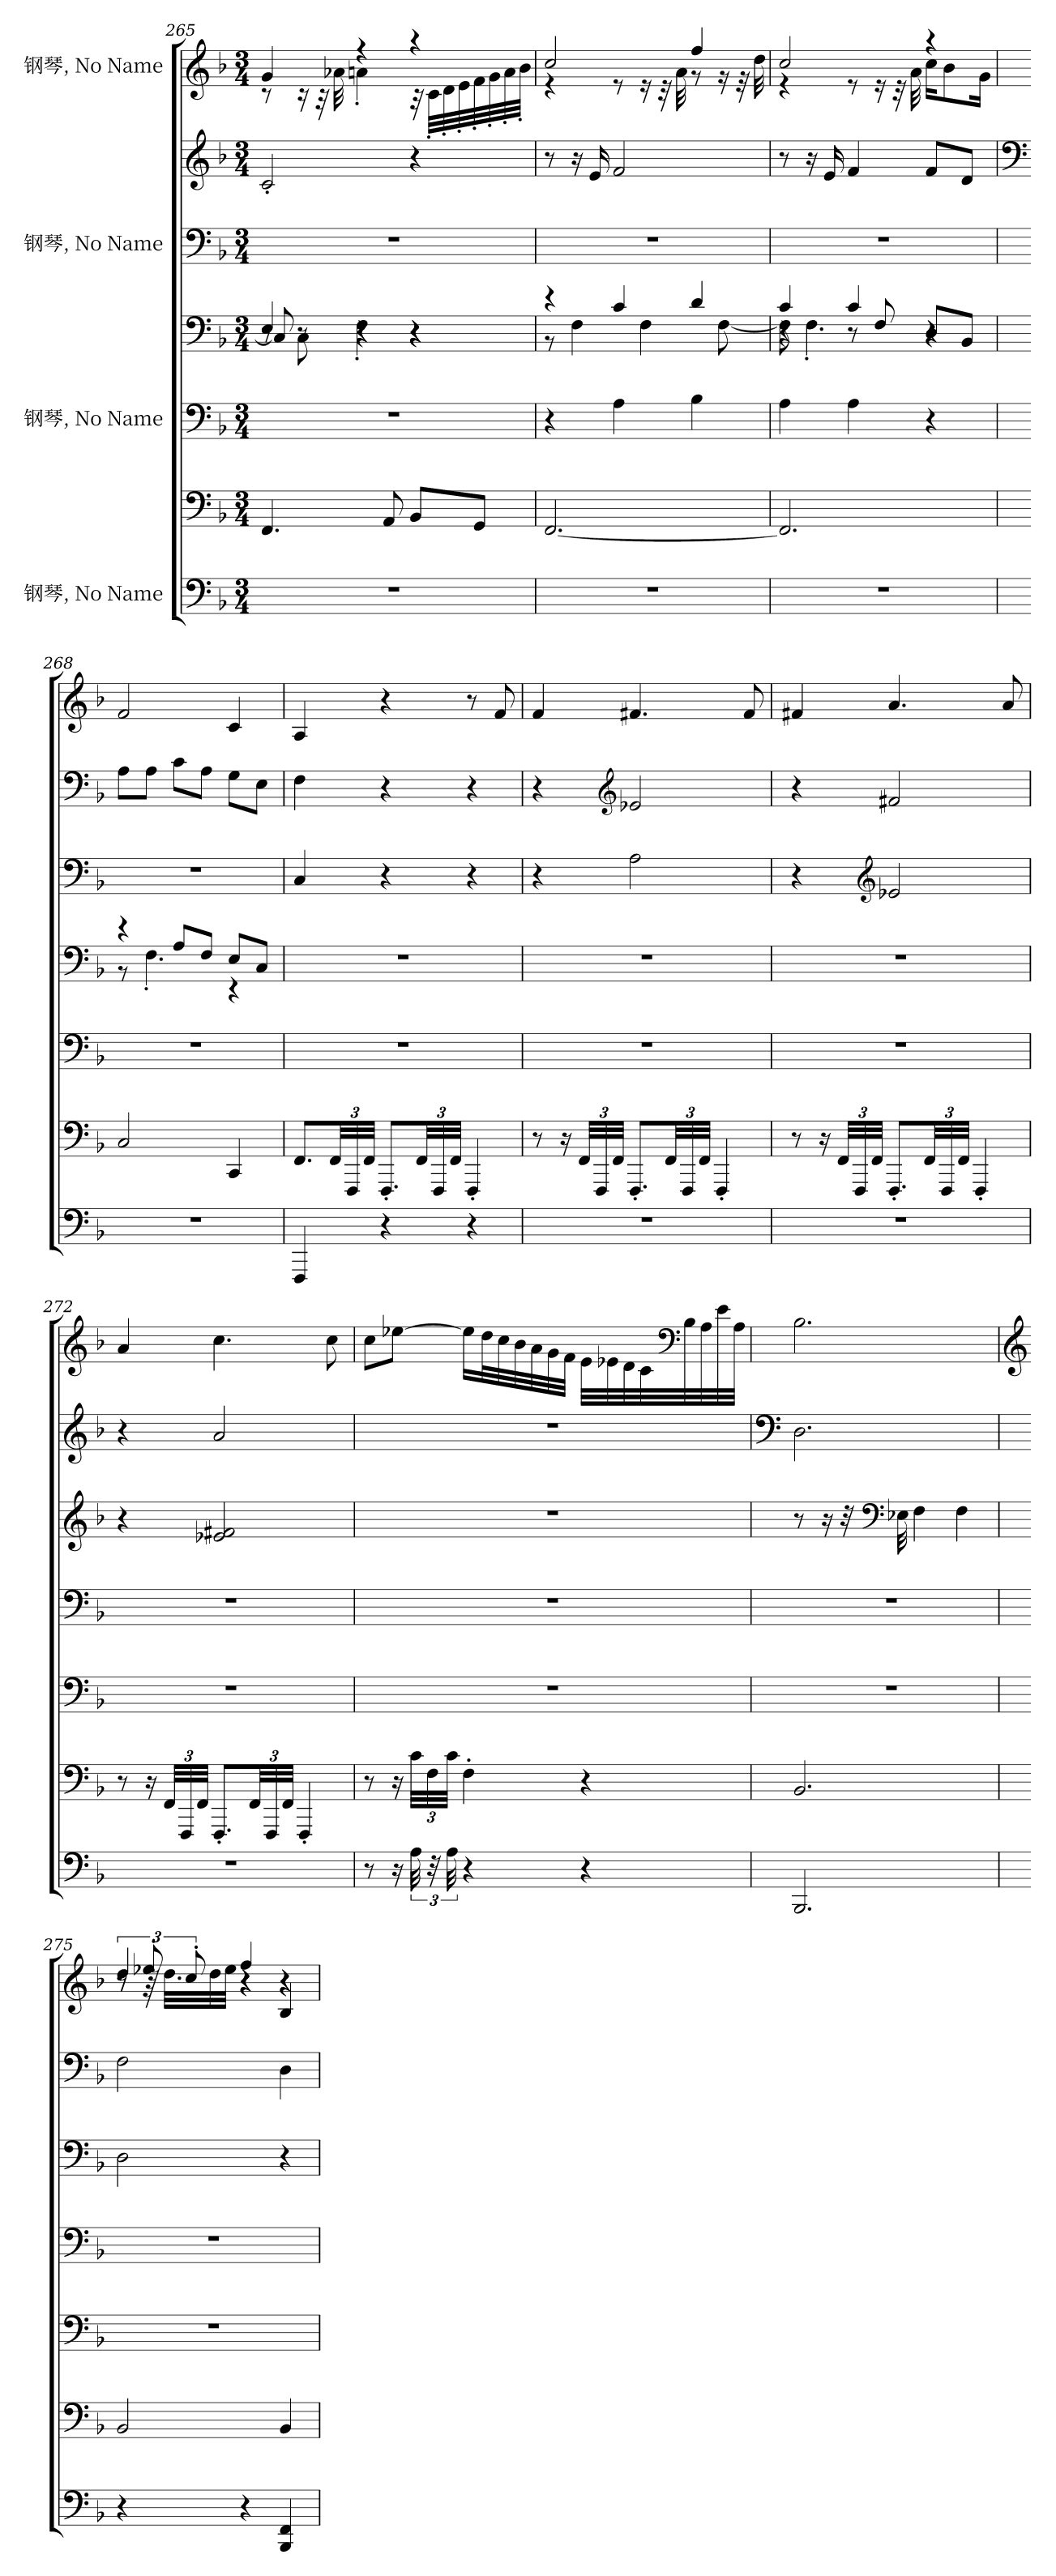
**kern	**kern	**kern	**kern	**kern	**kern	**kern
*part4	*part4	*part3	*part3	*part2	*part2	*part1
*staff7	*staff6	*staff5	*staff4	*staff3	*staff2	*staff1
*I"钢琴, No Name	*	*I"钢琴, No Name	*	*I"钢琴, No Name	*	*I"钢琴, No Name
*clefF4	*clefF4	*clefF4	*clefF4	*clefF4	*clefG2	*clefG2
*k[b-]	*k[b-]	*k[b-]	*k[b-]	*k[b-]	*k[b-]	*k[b-]
*M3/4	*M3/4	*M3/4	*M3/4	*M3/4	*M3/4	*M3/4
*MM45	*MM45	*MM45	*MM45	*MM45	*MM45	*MM45
=265	=265	=265	=265	=265	=265	=265
*	*	*	*^	*	*	*^
*	*	*	*	*^	*	*	*	*
2.r	4.FF/	2.r	4E/	8r	8C/]	2.r	2c'/	4g/	8r
.	.	.	.	8C\	8r	.	.	.	16r
.	.	.	.	.	.	.	.	.	32r
*	*	*	*	*	*	*	*	*MM44	*
.	.	.	.	.	.	.	.	.	32a-X\
*	*	*	*	*	*	*	*	*MM45	*
.	.	.	4r	4F'\	4r	.	.	4r	4an'\
.	8AA/	.	.	.	.	.	.	.	.
.	8BB-/L	.	4r	4r	4r	.	4r	4r	32r
.	.	.	.	.	.	.	.	.	32c'\LLL
.	.	.	.	.	.	.	.	.	32d'\
.	.	.	.	.	.	.	.	.	32e'\
.	8GG/J	.	.	.	.	.	.	.	32f'\
.	.	.	.	.	.	.	.	.	32g'\
.	.	.	.	.	.	.	.	.	32a'\
*	*	*	*	*	*	*	*	*MM36	*
.	.	.	.	.	.	.	.	.	32b-'\JJJ
*	*	*	*v	*v	*v	*	*	*	*
=266	=266	=266	=266	=266	=266	=266	=266
*	*	*	*	*	*	*MM45	*
*	*	*	*^	*	*	*	*
2.r	[2.FF/	4r	4r	8r	2.r	8r	2cc/	4r
.	.	.	.	4F\	.	16r	.	.
.	.	.	.	.	.	16e/	.	.
*	*	*	*	*	*	*	*MM45	*
.	.	4A\	4c/	.	.	2f/	.	8r
.	.	.	.	4F\	.	.	.	16r
.	.	.	.	.	.	.	.	32r
*	*	*	*	*	*	*	*MM44	*
.	.	.	.	.	.	.	.	32a\
*	*	*	*	*	*	*	*MM45	*
.	.	4B-\	4d/	.	.	.	4ff/	8r
.	.	.	.	[8F\	.	.	.	16r
.	.	.	.	.	.	.	.	32r
*	*	*	*	*	*	*	*MM44	*
.	.	.	.	.	.	.	.	32dd\
*	*	*	*v	*v	*	*	*	*
!!LO:PB:g=z	!!
=267	=267	=267	=267	=267	=267	=267	=267
*	*	*	*	*	*	*MM45	*
*	*	*	*^	*	*	*	*
*	*	*	*	*^	*	*	*	*
2.r	2.FF/]	4A\	4c/	8F\]	4r	2.r	8r	2cc/	4r
.	.	.	.	4.F'\	.	.	16r	.	.
.	.	.	.	.	.	.	16e/	.	.
*	*	*	*	*	*	*	*	*MM45	*
.	.	4A\	4c/	.	8r	.	4f/	.	8r
.	.	.	.	.	8F/	.	.	.	16r
.	.	.	.	.	.	.	.	.	32r
*	*	*	*	*	*	*	*	*MM44	*
.	.	.	.	.	.	.	.	.	32a\
*	*	*	*	*	*	*	*	*MM45	*
.	.	4r	4r	4r	8D/L	.	8f/L	4r	16cc\KL
.	.	.	.	.	.	.	.	.	8b-\
.	.	.	.	.	8BB-/J	.	8d/J	.	.
.	.	.	.	.	.	.	.	.	16g\Jk
*	*	*	*v	*v	*v	*	*	*v	*v
=268	=268	=268	=268	=268	=268	=268
*	*	*	*	*	*clefF4	*
*	*	*	*	*	*	*MM45
*	*	*	*^	*	*	*
2.r	2C/	2.r	4r	8r	2.r	8A\L	2f/
.	.	.	.	4.F'\	.	8A\J	.
.	.	.	8A/L	.	.	8c\L	.
.	.	.	8F/J	.	.	8A\J	.
.	4CC/	.	8E/L	4r	.	8G\L	4c/
.	.	.	8C/J	.	.	8E\J	.
*	*	*	*v	*v	*	*	*
=269	=269	=269	=269	=269	=269	=269
*	*	*	*	*	*	*MM40
4FFF/	8.FF/L	2.r	2.r	4C/	4F\	4A/
*	*Xbrackettup	*	*	*	*	*
.	48FF/LL	.	.	.	.	.
.	48FFF/	.	.	.	.	.
.	48FF/JJJ	.	.	.	.	.
4r	8.FFF'/L	.	.	4r	4r	4r
.	48FF/LL	.	.	.	.	.
.	48FFF/	.	.	.	.	.
.	48FF/JJJ	.	.	.	.	.
4r	4FFF'/	.	.	4r	4r	8r
*	*	*	*	*	*	*MM42
.	.	.	.	.	.	8f/
!!LO:PB:g=z
=270	=270	=270	=270	=270	=270	=270
*	*	*	*	*	*	*MM45
2.r	8r	2.r	2.r	4r	4r	4f/
.	16r	.	.	.	.	.
.	48FF/LLL	.	.	.	.	.
.	48FFF/	.	.	.	.	.
.	48FF/JJJ	.	.	.	.	.
*	*	*	*	*	*clefG2	*
.	8.FFF'/L	.	.	2A\	2e-X/	4.f#X/
.	48FF/LL	.	.	.	.	.
.	48FFF/	.	.	.	.	.
.	48FF/JJJ	.	.	.	.	.
.	4FFF'/	.	.	.	.	.
*	*	*	*	*	*	*MM42
.	.	.	.	.	.	8f#/
=271	=271	=271	=271	=271	=271	=271
*	*	*	*	*	*	*MM45
2.r	8r	2.r	2.r	4r	4r	4f#X/
.	16r	.	.	.	.	.
.	48FF/LLL	.	.	.	.	.
.	48FFF/	.	.	.	.	.
.	48FF/JJJ	.	.	.	.	.
*	*	*	*	*clefG2	*	*
.	8.FFF'/L	.	.	2e-X/	2f#X/	4.a/
.	48FF/LL	.	.	.	.	.
.	48FFF/	.	.	.	.	.
.	48FF/JJJ	.	.	.	.	.
.	4FFF'/	.	.	.	.	.
*	*	*	*	*	*	*MM42
.	.	.	.	.	.	8a/
=272	=272	=272	=272	=272	=272	=272
*	*	*	*	*	*	*MM45
2.r	8r	2.r	2.r	4r	4r	4a/
.	16r	.	.	.	.	.
.	48FF/LLL	.	.	.	.	.
.	48FFF/	.	.	.	.	.
.	48FF/JJJ	.	.	.	.	.
.	8.FFF'/L	.	.	2e-X/ 2f#X/	2a/	4.cc\
.	48FF/LL	.	.	.	.	.
.	48FFF/	.	.	.	.	.
.	48FF/JJJ	.	.	.	.	.
.	4FFF'/	.	.	.	.	.
*	*	*	*	*	*	*MM42
.	.	.	.	.	.	8cc\
!!LO:PB:g=z
=273	=273	=273	=273	=273	=273	=273
*	*	*	*	*	*	*MM45
8r	8r	2.r	2.r	2.r	2.r	8cc\L
16r	16r	.	.	.	.	[8ee-X\J
48A\	48c\LLL	.	.	.	.	.
48r	48F\	.	.	.	.	.
48A\	48c\JJJ	.	.	.	.	.
4r	4F'\	.	.	.	.	16ee-\LL]
*	*	*	*	*	*	*MM36
.	.	.	.	.	.	32dd\L
*	*	*	*	*	*	*MM38
.	.	.	.	.	.	32cc\
.	.	.	.	.	.	32b-\
.	.	.	.	.	.	32a\
.	.	.	.	.	.	32g\
.	.	.	.	.	.	32f\JJJ
4r	4r	.	.	.	.	32e\LLL
.	.	.	.	.	.	32e-X\
.	.	.	.	.	.	32d\
.	.	.	.	.	.	32c\
*	*	*	*	*	*	*clefF4
*	*	*	*	*	*	*MM36
.	.	.	.	.	.	32B-\
*	*	*	*	*	*	*MM33
.	.	.	.	.	.	32A\
*	*	*	*	*	*	*MM24
.	.	.	.	.	.	32e-\
.	.	.	.	.	.	32A\JJJ
=274	=274	=274	=274	=274	=274	=274
*	*	*	*	*	*clefF4	*
*	*	*	*	*	*	*MM45
2.BBB-/	2.BB-/	2.r	2.r	8r	2.D\	2.B-\
.	.	.	.	16r	.	.
.	.	.	.	32r	.	.
*	*	*	*	*clefF4	*	*
.	.	.	.	32E-X\	.	.
.	.	.	.	4F\	.	.
.	.	.	.	4F\	.	.
!!LO:PB:g=z
=275	=275	=275	=275	=275	=275	=275
*	*	*	*	*	*	*clefG2
*	*	*	*	*	*	*MM45
*	*	*	*	*	*	*^
*	*	*	*	*	*	*	*^
4r	2BB-/	2.r	2.r	2D\	2F\	8r	8r	6dd/
.	.	.	.	.	.	8ee-X'/	64r	.
.	.	.	.	.	.	.	32.dd\LLL	.
.	.	.	.	.	.	.	.	12cc'/
*	*	*	*	*	*	*MM44	*	*
.	.	.	.	.	.	.	32dd\	.
.	.	.	.	.	.	.	32ee-\JJJ	.
*	*	*	*	*	*	*MM45	*	*
4r	.	.	.	.	.	4r	4r	4ff/
4BBB-/ 4FF/	4BB-/	.	.	4r	4D\	4r	4r	4B-/
*	*	*	*	*	*	*v	*v	*v
=	=	=	=	=	=	=
*-	*-	*-	*-	*-	*-	*-
